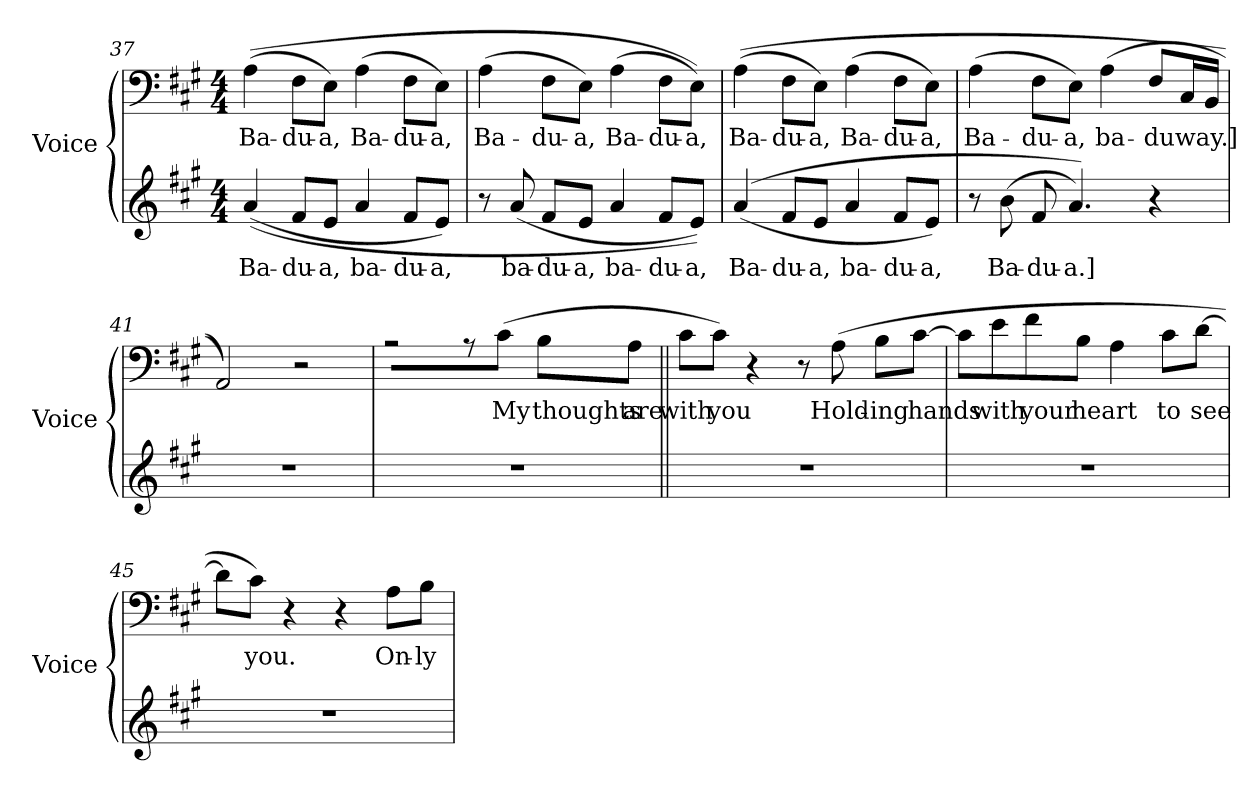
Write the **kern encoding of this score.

**kern	**text	**kern	**text
*part2	*part2	*part1	*part1
*staff2	*staff2	*staff1	*staff1
*I"Voice	*	*I"Voice	*
*I'Voice	*	*I'Voice	*
*clefG2	*	*clefF4	*
*k[f#c#g#]	*	*k[f#c#g#]	*
*A:	*	*A:	*
*M4/4	*	*M4/4	*
=37	=37	=37	=37
!	!LO:LY:b:color=#000000	!	!
!	!	!	!LO:LY:b:color=#000000
((4ai/	Ba-	((4Ai\	Ba-
!	!LO:LY:b:color=#000000	!	!
!	!	!	!LO:LY:b:color=#000000
8f#i/L	-du-	8F#i\L	-du-
!	!LO:LY:b:color=#000000	!	!
!	!	!	!LO:LY:b:color=#000000
8ei/J	-a,	8Ei\J)	-a,
!	!LO:LY:b:color=#000000	!	!
!	!	!	!LO:LY:b:color=#000000
4ai/	ba-	(4Ai\	Ba-
!	!LO:LY:b:color=#000000	!	!
!	!	!	!LO:LY:b:color=#000000
8f#i/L	-du-	8F#i\L	-du-
!	!LO:LY:b:color=#000000	!	!
!	!	!	!LO:LY:b:color=#000000
8ei/J)	-a,	8Ei\J)	-a,
=38	=38	=38	=38
!	!	!	!LO:LY:b:color=#000000
8r	.	(4Ai\	Ba-
!	!LO:LY:b:color=#000000	!	!
(8ai/	ba-	.	.
!	!LO:LY:b:color=#000000	!	!
!	!	!	!LO:LY:b:color=#000000
8f#i/L	-du-	8F#i\L	-du-
!	!LO:LY:b:color=#000000	!	!
!	!	!	!LO:LY:b:color=#000000
8ei/J	-a,	8Ei\J)	-a,
!	!LO:LY:b:color=#000000	!	!
!	!	!	!LO:LY:b:color=#000000
4ai/	ba-	(4Ai\	Ba-
!	!LO:LY:b:color=#000000	!	!
!	!	!	!LO:LY:b:color=#000000
8f#i/L	-du-	8F#i\L	-du-
!	!LO:LY:b:color=#000000	!	!
!	!	!	!LO:LY:b:color=#000000
8ei/J))	-a,	8Ei\J))	-a,
!!LO:LB:g=z
=39	=39	=39	=39
!	!LO:LY:b:color=#000000	!	!
!	!	!	!LO:LY:b:color=#000000
((4ai/	Ba-	((4Ai\	Ba-
!	!LO:LY:b:color=#000000	!	!
!	!	!	!LO:LY:b:color=#000000
8f#i/L	-du-	8F#i\L	-du-
!	!LO:LY:b:color=#000000	!	!
!	!	!	!LO:LY:b:color=#000000
8ei/J	-a,	8Ei\J)	-a,
!	!LO:LY:b:color=#000000	!	!
!	!	!	!LO:LY:b:color=#000000
4ai/	ba-	(4Ai\	Ba-
!	!LO:LY:b:color=#000000	!	!
!	!	!	!LO:LY:b:color=#000000
8f#i/L	-du-	8F#i\L	-du-
!	!LO:LY:b:color=#000000	!	!
!	!	!	!LO:LY:b:color=#000000
8ei/J)	-a,	8Ei\J)	-a,
=40	=40	=40	=40
!	!	!	!LO:LY:b:color=#000000
8r	.	(4Ai\	Ba-
!	!LO:LY:b:color=#000000	!	!
(8bi\	Ba-	.	.
!	!LO:LY:b:color=#000000	!	!
!	!	!	!LO:LY:b:color=#000000
8f#i/	-du-	8F#i\L	-du-
!	!LO:LY:b:color=#000000	!	!
!	!	!	!LO:LY:b:color=#000000
4.ai/))	-a.]	8Ei\J)	-a,
!	!	!	!LO:LY:b:color=#000000
.	.	(4Ai\	ba-
!	!	!	!LO:LY:b:color=#000000
4r	.	8F#i/L	-du
!	!	!	!LO:LY:b:color=#000000
.	.	16C#i/L	way.]
.	.	16BBi/JJ	.
=41	=41	=41	=41
1r	.	2AAi/))	.
.	.	2r	.
=42	=42	=42	=42
1r	.	2r	.
.	.	8r	.
!	!	!	!LO:LY:b:color=#000000
.	.	(8c#i\J	My
!	!	!	!LO:LY:b:color=#000000
.	.	8Bi\L	thoughts
!	!	!	!LO:LY:b:color=#000000
.	.	8Ai\J	are
!!LO:PB:g=z
=43||	=43||	=43||	=43||
!	!	!	!LO:LY:b:color=#000000
1r	.	8c#i\L	with
!	!	!	!LO:LY:b:color=#000000
.	.	8c#i\J)	you
.	.	4r	.
.	.	8r	.
!	!	!	!LO:LY:b:color=#000000
.	.	(8Ai\	Hold-
!	!	!	!LO:LY:b:color=#000000
.	.	8Bi\L	-ing
!	!	!	!LO:LY:b:color=#000000
.	.	[8c#i\J	hands
=44	=44	=44	=44
1r	.	8c#i\L]	.
!	!	!	!LO:LY:b:color=#000000
.	.	8ei\	with
!	!	!	!LO:LY:b:color=#000000
.	.	8f#i\	your
!	!	!	!LO:LY:b:color=#000000
.	.	8Bi\J	heart
.	.	4Ai\	.
!	!	!	!LO:LY:b:color=#000000
.	.	8c#i\L	to
!	!	!	!LO:LY:b:color=#000000
.	.	[8di\J	see
=45	=45	=45	=45
1r	.	8di\L]	.
!	!	!	!LO:LY:b:color=#000000
.	.	8c#i\J)	you.
.	.	4r	.
.	.	4r	.
!	!	!	!LO:LY:b:color=#000000
.	.	8Ai\L	On-
!	!	!	!LO:LY:b:color=#000000
.	.	8Bi\J	-ly
=	=	=	=
*-	*-	*-	*-
